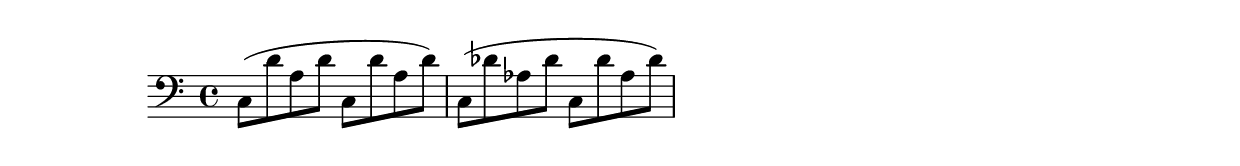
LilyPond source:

\version "2.15.9"

\header {
  texidoc = "Slur shaping is not adapted to accommodate objects
towards the edges of slur.  Said objects are thus ignored,
which should make the slur in this regtest flat.  Objects towards
the edges are not, however, ignored in the slur scoring.
"
}

\relative c {
  \clef bass
  c8( d' a d c, d' a d)
  c,8( des' as des c, des' as des) |
}
